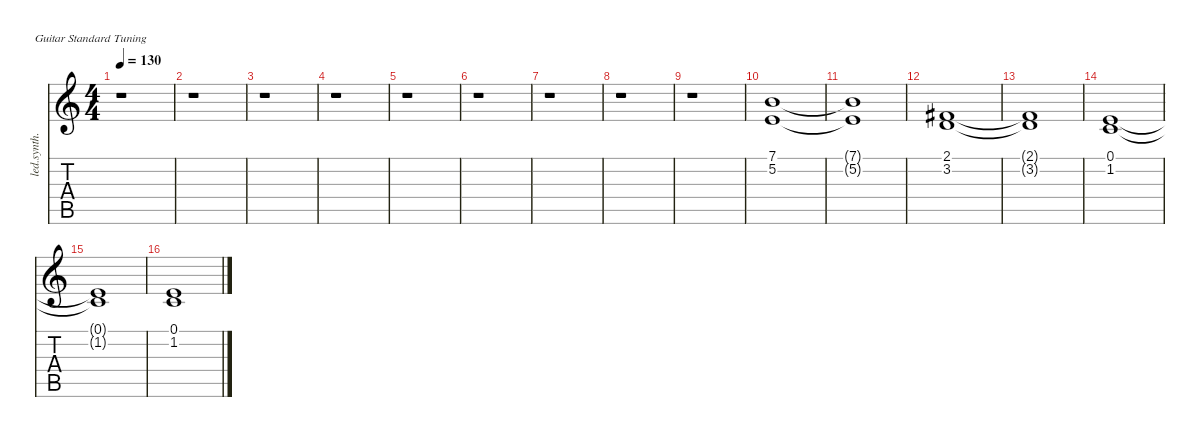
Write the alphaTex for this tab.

\defaultSystemsLayout 4
\hideDynamics
\bracketExtendMode nobrackets
\otherSystemsTrackNameOrientation horizontal
\track ("Track 1" "led.synth.") {instrument lead1square}
\staff {score tabs}
\tuning (E4 B3 G3 D3 A2 E2)
\ts (4 4)
\tempo 130
\clef g2
\ks c
r.1{dy f} |
r.1 |
r.1 |
r.1 |
r.1 |
r.1 |
r.1 |
r.1 |
r.1 |
(7.1 5.2).1 |
(7.1{t} 5.2{t}).1 |
(2.1{acc #} 3.2).1 |
(2.1{t acc #} 3.2{t}).1 |
(0.1 1.2).1 |
(0.1{t} 1.2{t}).1 |
(0.1 1.2).1
